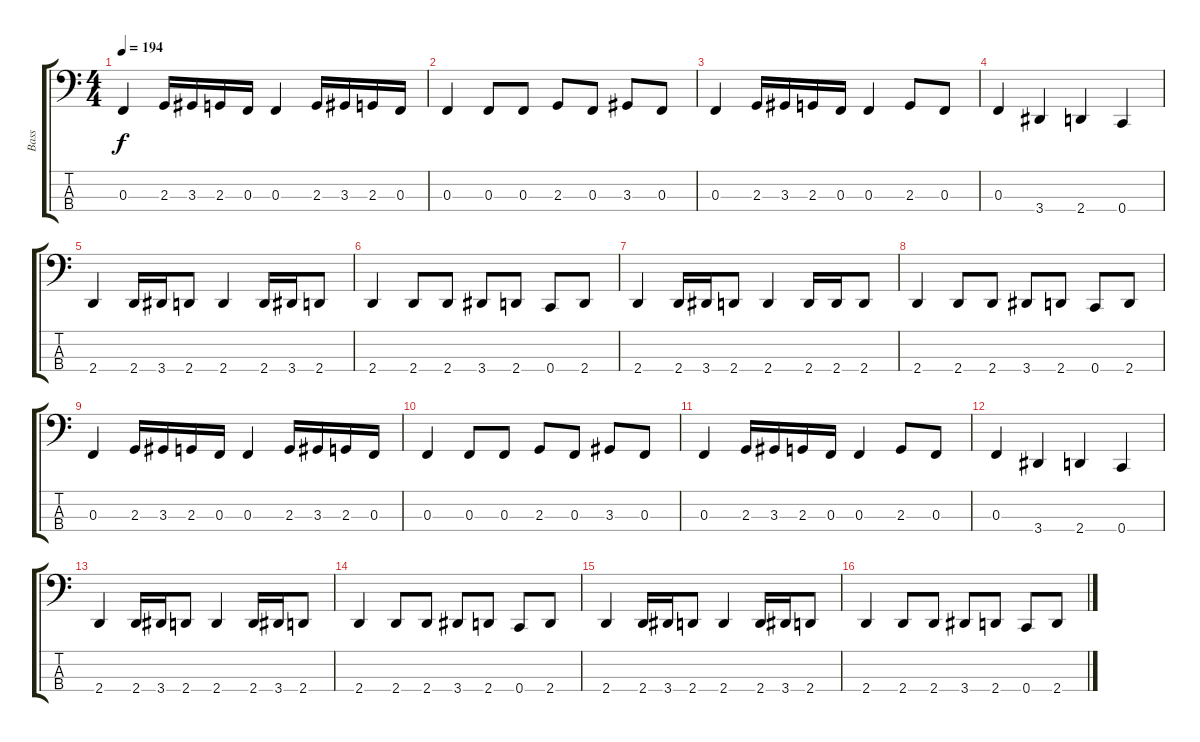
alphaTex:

\track ("Bass" "Bass") {instrument electricbasspick}
\staff {score tabs}
\tuning (Eb2 Bb1 F1 C1) {hide}
\ts (4 4)
\tempo 194
\clef f4
\ks c
0.3.4{dy f} 2.3.16 3.3.16 2.3.16 0.3.16 0.3.4 2.3.16 3.3.16 2.3.16 0.3.16 |
0.3.4 0.3.8 0.3.8 2.3.8 0.3.8 3.3.8 0.3.8 |
0.3.4 2.3.16 3.3.16 2.3.16 0.3.16 0.3.4 2.3.8 0.3.8 |
0.3.4 3.4.4 2.4.4 0.4.4 |
2.4.4 2.4.16 3.4.16 2.4.8 2.4.4 2.4.16 3.4.16 2.4.8 |
2.4.4 2.4.8 2.4.8 3.4.8 2.4.8 0.4.8 2.4.8 |
2.4.4 2.4.16 3.4.16 2.4.8 2.4.4 2.4.16 2.4.16 2.4.8 |
2.4.4 2.4.8 2.4.8 3.4.8 2.4.8 0.4.8 2.4.8 |
0.3.4 2.3.16 3.3.16 2.3.16 0.3.16 0.3.4 2.3.16 3.3.16 2.3.16 0.3.16 |
0.3.4 0.3.8 0.3.8 2.3.8 0.3.8 3.3.8 0.3.8 |
0.3.4 2.3.16 3.3.16 2.3.16 0.3.16 0.3.4 2.3.8 0.3.8 |
0.3.4 3.4.4 2.4.4 0.4.4 |
2.4.4 2.4.16 3.4.16 2.4.8 2.4.4 2.4.16 3.4.16 2.4.8 |
2.4.4 2.4.8 2.4.8 3.4.8 2.4.8 0.4.8 2.4.8 |
2.4.4 2.4.16 3.4.16 2.4.8 2.4.4 2.4.16 3.4.16 2.4.8 |
2.4.4 2.4.8 2.4.8 3.4.8 2.4.8 0.4.8 2.4.8
